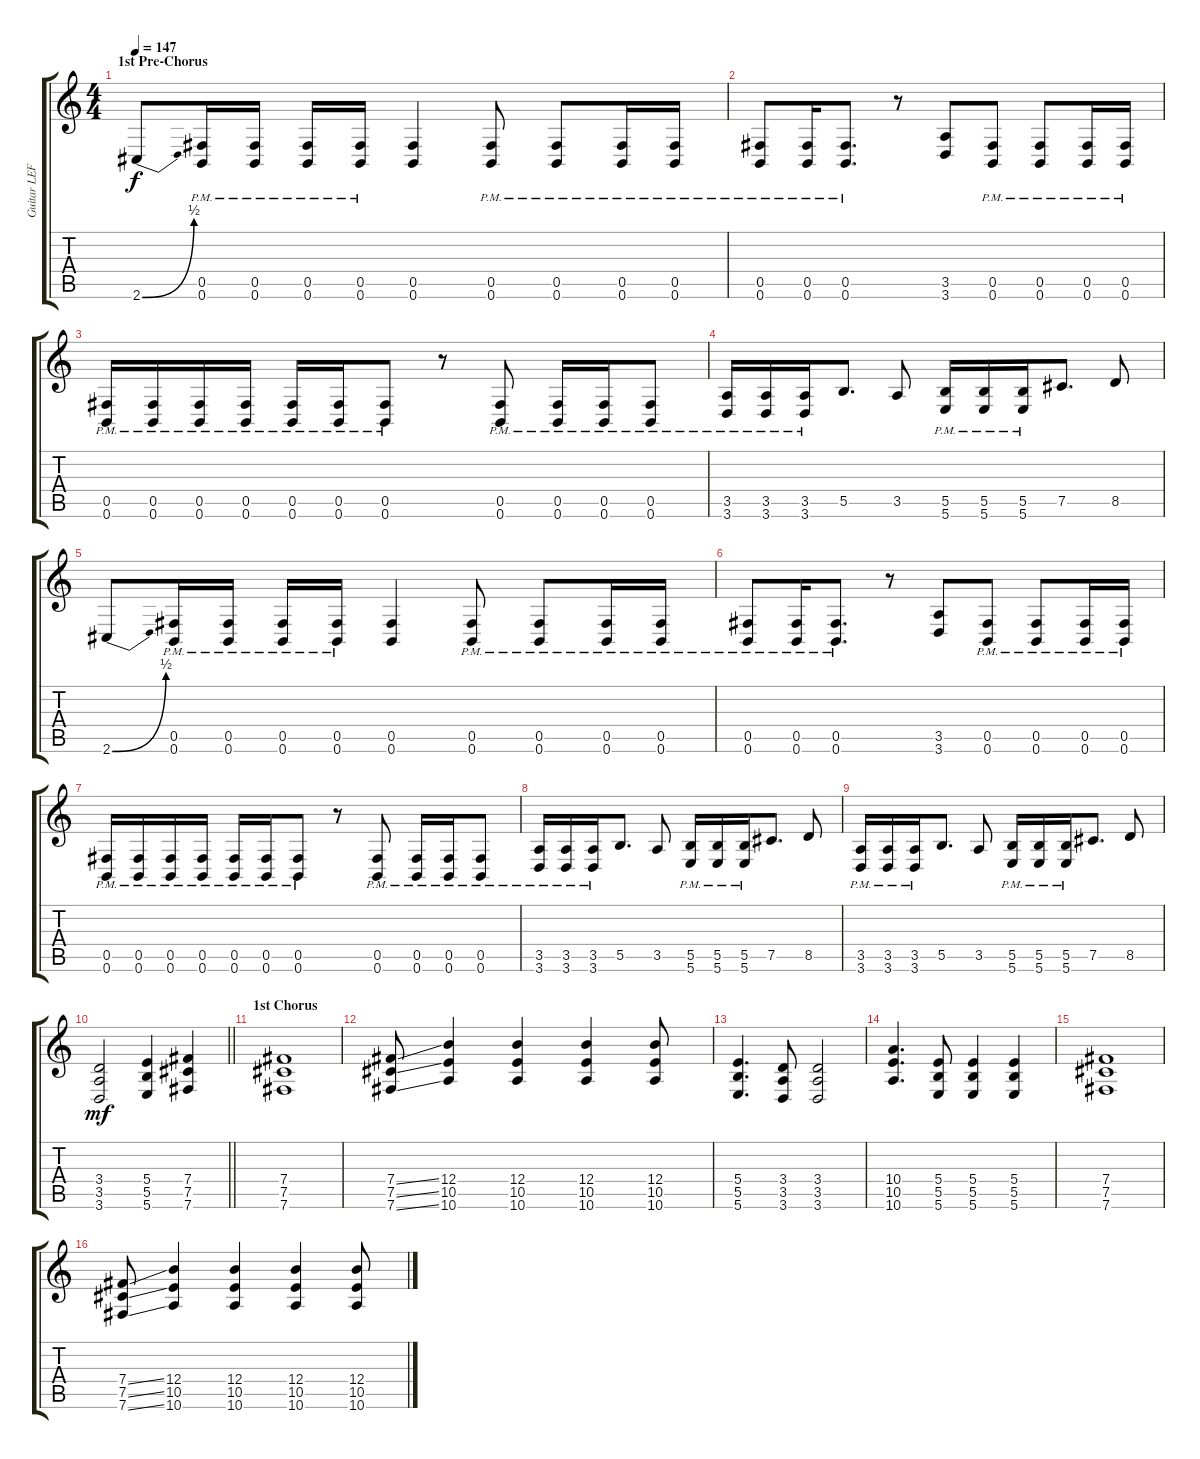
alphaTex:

\track ("Guitar LEFT" "Guitar LEF") {instrument overdrivenguitar}
\staff {score tabs}
\tuning (Db4 Ab3 E3 B2 Gb2 B1) {hide}
\ts (4 4)
\section ("" "1st Pre-Chorus")
\tempo 147
\clef g2
\ks c
2.6{be (bend 0 0 60 2)}.8{dy f} (0.5{pm} 0.6{pm}).16 (0.5{pm} 0.6{pm}).16 (0.5{pm} 0.6{pm}).16 (0.5{pm} 0.6{pm}).16 (0.5 0.6).4 (0.5{pm} 0.6{pm}).8 (0.5{pm} 0.6{pm}).8 (0.5{pm} 0.6{pm}).16 (0.5{pm} 0.6{pm}).16 |
(0.5{pm} 0.6{pm}).8 (0.5{pm} 0.6{pm}).16 (0.5{pm} 0.6{pm}).8{d} r.8 (3.5 3.6).8 (0.5{pm} 0.6{pm}).8 (0.5{pm} 0.6{pm}).8 (0.5{pm} 0.6{pm}).16 (0.5{pm} 0.6{pm}).16 |
(0.5{pm} 0.6{pm}).16 (0.5{pm} 0.6{pm}).16 (0.5{pm} 0.6{pm}).16 (0.5{pm} 0.6{pm}).16 (0.5{pm} 0.6{pm}).16 (0.5{pm} 0.6{pm}).16 (0.5{pm} 0.6{pm}).8 r.8 (0.5{pm} 0.6{pm}).8 (0.5{pm} 0.6{pm}).16 (0.5{pm} 0.6{pm}).16 (0.5{pm} 0.6{pm}).8 |
(3.5{pm} 3.6{pm}).16 (3.5{pm} 3.6{pm}).16 (3.5{pm} 3.6{pm}).16 5.5.8{d} 3.5.8 (5.5{pm} 5.6{pm}).16 (5.5{pm} 5.6{pm}).16 (5.5{pm} 5.6{pm}).16 7.5.8{d} 8.5.8 |
2.6{be (bend 0 0 60 2)}.8 (0.5{pm} 0.6{pm}).16 (0.5{pm} 0.6{pm}).16 (0.5{pm} 0.6{pm}).16 (0.5{pm} 0.6{pm}).16 (0.5 0.6).4 (0.5{pm} 0.6{pm}).8 (0.5{pm} 0.6{pm}).8 (0.5{pm} 0.6{pm}).16 (0.5{pm} 0.6{pm}).16 |
(0.5{pm} 0.6{pm}).8 (0.5{pm} 0.6{pm}).16 (0.5{pm} 0.6{pm}).8{d} r.8 (3.5 3.6).8 (0.5{pm} 0.6{pm}).8 (0.5{pm} 0.6{pm}).8 (0.5{pm} 0.6{pm}).16 (0.5{pm} 0.6{pm}).16 |
(0.5{pm} 0.6{pm}).16 (0.5{pm} 0.6{pm}).16 (0.5{pm} 0.6{pm}).16 (0.5{pm} 0.6{pm}).16 (0.5{pm} 0.6{pm}).16 (0.5{pm} 0.6{pm}).16 (0.5{pm} 0.6{pm}).8 r.8 (0.5{pm} 0.6{pm}).8 (0.5{pm} 0.6{pm}).16 (0.5{pm} 0.6{pm}).16 (0.5{pm} 0.6{pm}).8 |
(3.5{pm} 3.6{pm}).16 (3.5{pm} 3.6{pm}).16 (3.5{pm} 3.6{pm}).16 5.5.8{d} 3.5.8 (5.5{pm} 5.6{pm}).16 (5.5{pm} 5.6{pm}).16 (5.5{pm} 5.6{pm}).16 7.5.8{d} 8.5.8 |
(3.5{pm} 3.6{pm}).16 (3.5{pm} 3.6{pm}).16 (3.5{pm} 3.6{pm}).16 5.5.8{d} 3.5.8 (5.5{pm} 5.6{pm}).16 (5.5{pm} 5.6{pm}).16 (5.5{pm} 5.6{pm}).16 7.5.8{d} 8.5.8 |
\barLineRight lightlight
(3.4 3.5 3.6).2{dy mf} (5.4 5.5 5.6).4 (7.4 7.5 7.6).4 |
\section ("" "1st Chorus")
(7.4 7.5 7.6).1 |
(7.4{ss} 7.5{ss} 7.6{ss}).8 (12.4 10.5 10.6).4 (12.4 10.5 10.6).4 (12.4 10.5 10.6).4 (12.4 10.5 10.6).8 |
(5.4 5.5 5.6).4{d} (3.4 3.5 3.6).8 (3.4 3.5 3.6).2 |
(10.4 10.5 10.6).4{d} (5.4 5.5 5.6).8 (5.4 5.5 5.6).4 (5.4 5.5 5.6).4 |
(7.4 7.5 7.6).1 |
(7.4{ss} 7.5{ss} 7.6{ss}).8 (12.4 10.5 10.6).4 (12.4 10.5 10.6).4 (12.4 10.5 10.6).4 (12.4 10.5 10.6).8
